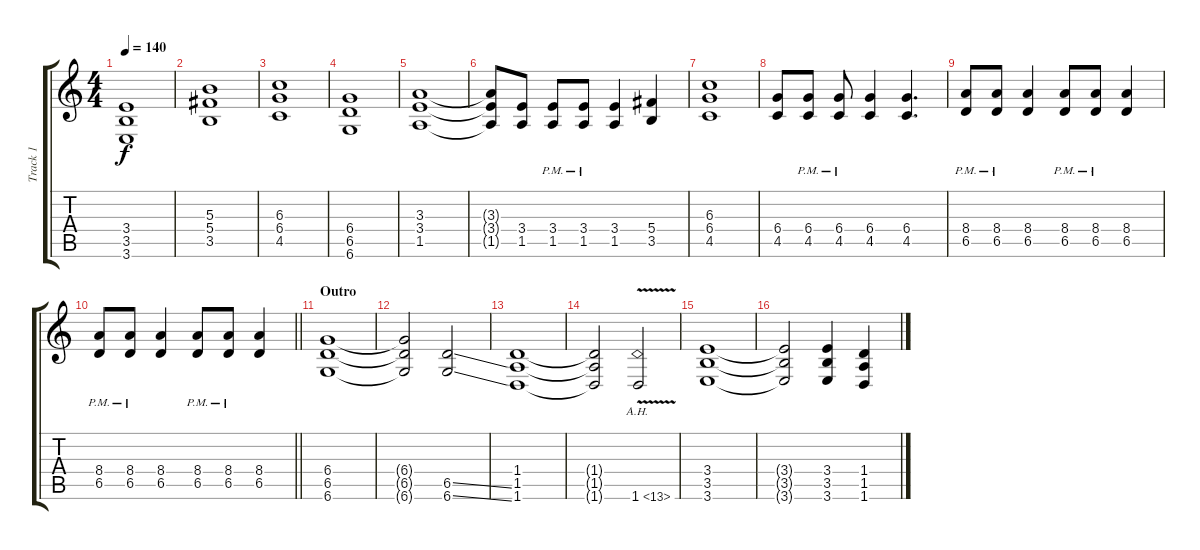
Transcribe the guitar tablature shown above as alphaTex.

\track ("Track 1" "Track 1") {instrument distortionguitar}
\staff {score tabs}
\tuning (Eb4 Bb3 Gb3 Db3 Ab2 Db2) {hide}
\ts (4 4)
\tempo 140
\clef g2
\ks c
(3.4 3.5 3.6).1{dy f} |
(5.3 5.4 3.5).1 |
(6.3 6.4 4.5).1 |
(6.4 6.5 6.6).1 |
(3.3 3.4 1.5).1 |
(3.3{t} 3.4{t} 1.5{t}).8 (3.4 1.5).8 (3.4{pm} 1.5{pm}).8 (3.4{pm} 1.5{pm}).8 (3.4 1.5).4 (5.4 3.5).4 |
(6.3 6.4 4.5).1 |
(6.4 4.5).8 (6.4 4.5{pm}).8 (6.4 4.5{pm}).8 (6.4 4.5).4 (6.4 4.5).4{d} |
(8.4{pm} 6.5{pm}).8 (8.4{pm} 6.5{pm}).8 (8.4 6.5).4 (8.4{pm} 6.5{pm}).8 (8.4{pm} 6.5{pm}).8 (8.4 6.5).4 |
\barLineRight lightlight
(8.4{pm} 6.5{pm}).8 (8.4{pm} 6.5{pm}).8 (8.4 6.5).4 (8.4{pm} 6.5{pm}).8 (8.4{pm} 6.5{pm}).8 (8.4 6.5).4 |
\section ("" "Outro")
(6.4 6.5 6.6).1 |
(6.4{t} 6.5{t} 6.6{t}).2 (6.5{ss} 6.6{ss}).2 |
(1.4 1.5 1.6).1 |
(1.4{t} 1.5{t} 1.6{t}).2 1.6{ah 12 v}.2 |
(3.4 3.5 3.6).1 |
(3.4{t} 3.5{t} 3.6{t}).2 (3.4 3.5 3.6).4 (1.4 1.5 1.6).4
